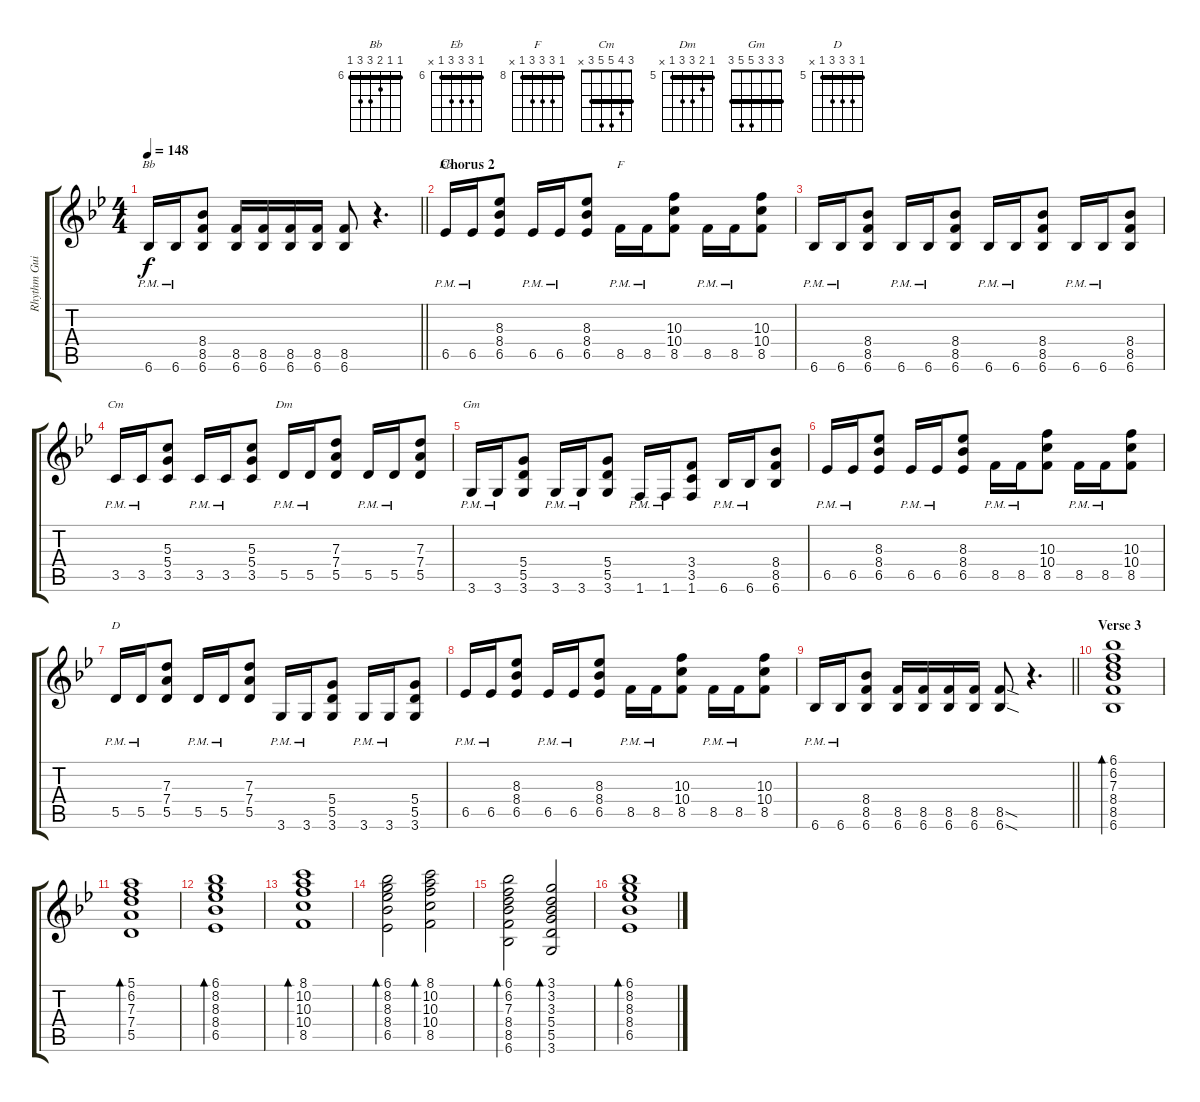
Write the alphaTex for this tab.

\track ("Rhythm Guitar" "Rhythm Gui") {instrument distortionguitar}
\staff {score tabs}
\tuning (E4 B3 G3 D3 A2 E2) {hide}
\chord ("Bb" 6 6 7 8 8 6) {firstfret 6 barre 6}
\chord ("Eb" 6 8 8 8 6 x) {firstfret 6 barre 6}
\chord ("F" 8 10 10 10 8 x) {firstfret 8 barre 8}
\chord ("Cm" 3 4 5 5 3 x) {barre 3}
\chord ("Dm" 5 6 7 7 5 x) {firstfret 5 barre 5}
\chord ("Gm" 3 3 3 5 5 3) {barre 3}
\chord ("D" 5 7 7 7 5 x) {firstfret 5 barre 5}
\ts (4 4)
\tempo 148
\clef g2
\barLineRight lightlight
\ks bb
6.6{pm}.16{ch "Bb" dy f} 6.6{pm}.16 (8.4 8.5 6.6).8 (8.5 6.6).16 (8.5 6.6).16 (8.5 6.6).16 (8.5 6.6).16 (8.5 6.6).8 r.4{d} |
\section ("" "Chorus 2")
6.5{pm}.16{ch "Eb"} 6.5{pm}.16 (8.3 8.4 6.5).8 6.5{pm}.16 6.5{pm}.16 (8.3 8.4 6.5).8 8.5{pm}.16{ch "F"} 8.5{pm}.16 (10.3 10.4 8.5).8 8.5{pm}.16 8.5{pm}.16 (10.3 10.4 8.5).8 |
6.6{pm}.16 6.6{pm}.16 (8.4 8.5 6.6).8 6.6{pm}.16 6.6{pm}.16 (8.4 8.5 6.6).8 6.6{pm}.16 6.6{pm}.16 (8.4 8.5 6.6).8 6.6{pm}.16 6.6{pm}.16 (8.4 8.5 6.6).8 |
3.5{pm}.16{ch "Cm"} 3.5{pm}.16 (5.3 5.4 3.5).8 3.5{pm}.16 3.5{pm}.16 (5.3 5.4 3.5).8 5.5{pm}.16{ch "Dm"} 5.5{pm}.16 (7.3 7.4 5.5).8 5.5{pm}.16 5.5{pm}.16 (7.3 7.4 5.5).8 |
3.6{pm}.16{ch "Gm"} 3.6{pm}.16 (5.4 5.5 3.6).8 3.6{pm}.16 3.6{pm}.16 (5.4 5.5 3.6).8 1.6{pm}.16 1.6{pm}.16 (3.4 3.5 1.6).8 6.6{pm}.16 6.6{pm}.16 (8.4 8.5 6.6).8 |
6.5{pm}.16 6.5{pm}.16 (8.3 8.4 6.5).8 6.5{pm}.16 6.5{pm}.16 (8.3 8.4 6.5).8 8.5{pm}.16 8.5{pm}.16 (10.3 10.4 8.5).8 8.5{pm}.16 8.5{pm}.16 (10.3 10.4 8.5).8 |
5.5{pm}.16{ch "D"} 5.5{pm}.16 (7.3 7.4 5.5).8 5.5{pm}.16 5.5{pm}.16 (7.3 7.4 5.5).8 3.6{pm}.16 3.6{pm}.16 (5.4 5.5 3.6).8 3.6{pm}.16 3.6{pm}.16 (5.4 5.5 3.6).8 |
6.5{pm}.16 6.5{pm}.16 (8.3 8.4 6.5).8 6.5{pm}.16 6.5{pm}.16 (8.3 8.4 6.5).8 8.5{pm}.16 8.5{pm}.16 (10.3 10.4 8.5).8 8.5{pm}.16 8.5{pm}.16 (10.3 10.4 8.5).8 |
\barLineRight lightlight
6.6{pm}.16 6.6{pm}.16 (8.4 8.5 6.6).8 (8.5 6.6).16 (8.5 6.6).16 (8.5 6.6).16 (8.5 6.6).16 (8.5{sod} 6.6{sod}).8 r.4{d} |
\section ("" "Verse 3")
(6.1 6.2 7.3 8.4 8.5 6.6).1{bd 60 instrument electricguitarclean} |
(5.1 6.2 7.3 7.4 5.5).1{bd 60} |
(6.1 8.2 8.3 8.4 6.5).1{bd 60} |
(8.1 10.2 10.3 10.4 8.5).1{bd 60} |
(6.1 8.2 8.3 8.4 6.5).2{bd 60} (8.1 10.2 10.3 10.4 8.5).2{bd 60} |
(6.1 6.2 7.3 8.4 8.5 6.6).2{bd 60} (3.1 3.2 3.3 5.4 5.5 3.6).2{bd 60} |
(6.1 8.2 8.3 8.4 6.5).1{bd 60}
